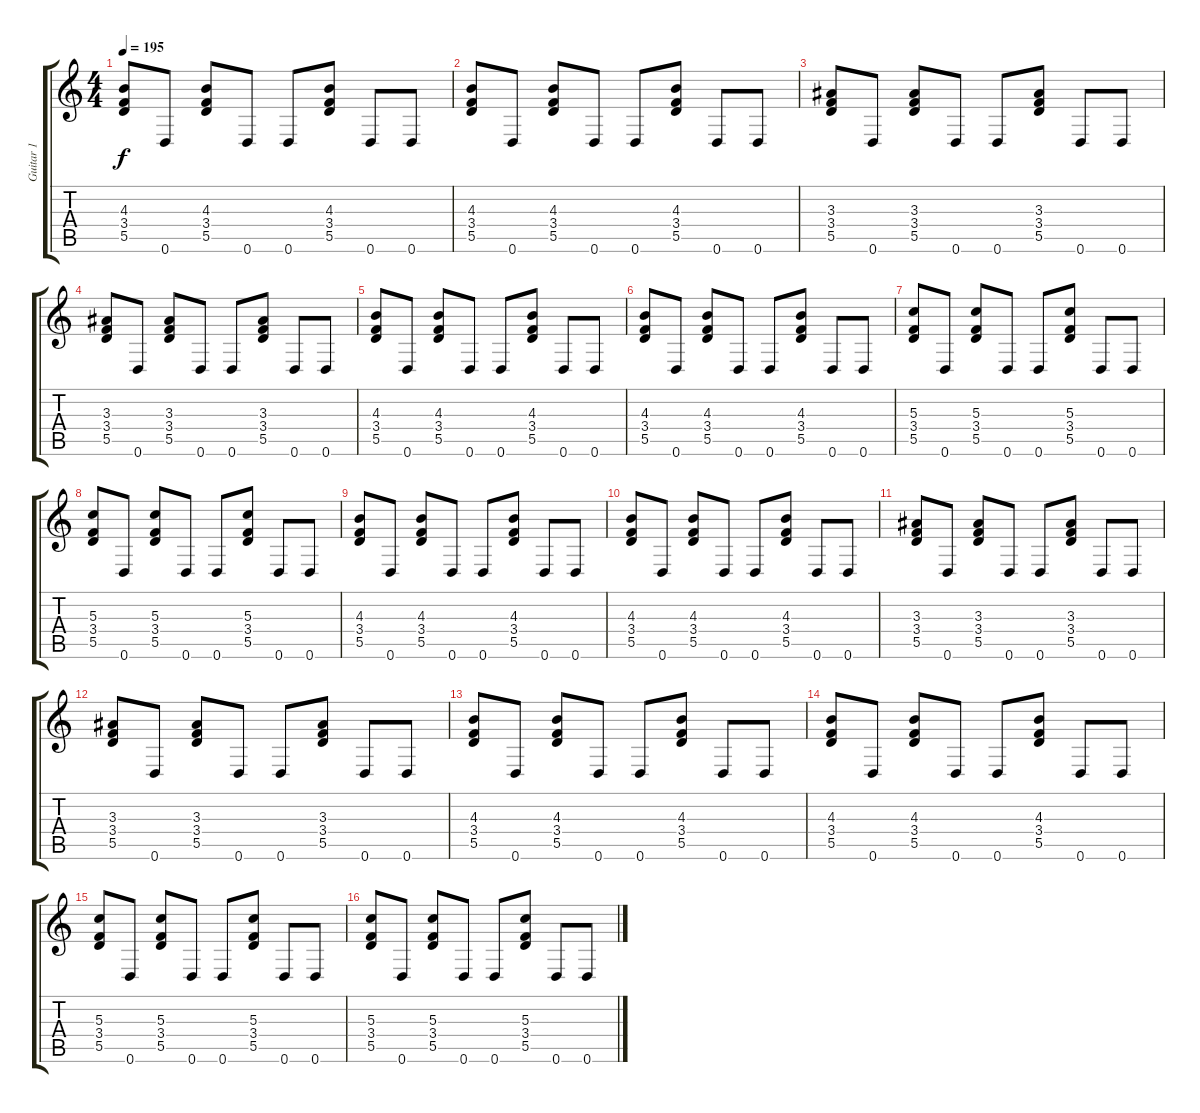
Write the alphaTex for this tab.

\track ("Guitar 1" "Guitar 1") {instrument distortionguitar}
\staff {score tabs}
\tuning (E4 B3 G3 D3 A2 D2) {hide}
\ts (4 4)
\tempo 195
\clef g2
\ks c
(4.3 3.4 5.5).8{dy f} 0.6.8 (4.3 3.4 5.5).8 0.6.8 0.6.8 (4.3 3.4 5.5).8 0.6.8 0.6.8 |
(4.3 3.4 5.5).8 0.6.8 (4.3 3.4 5.5).8 0.6.8 0.6.8 (4.3 3.4 5.5).8 0.6.8 0.6.8 |
(3.3 3.4 5.5).8 0.6.8 (3.3 3.4 5.5).8 0.6.8 0.6.8 (3.3 3.4 5.5).8 0.6.8 0.6.8 |
(3.3 3.4 5.5).8 0.6.8 (3.3 3.4 5.5).8 0.6.8 0.6.8 (3.3 3.4 5.5).8 0.6.8 0.6.8 |
(4.3 3.4 5.5).8 0.6.8 (4.3 3.4 5.5).8 0.6.8 0.6.8 (4.3 3.4 5.5).8 0.6.8 0.6.8 |
(4.3 3.4 5.5).8 0.6.8 (4.3 3.4 5.5).8 0.6.8 0.6.8 (4.3 3.4 5.5).8 0.6.8 0.6.8 |
(5.3 3.4 5.5).8 0.6.8 (5.3 3.4 5.5).8 0.6.8 0.6.8 (5.3 3.4 5.5).8 0.6.8 0.6.8 |
(5.3 3.4 5.5).8 0.6.8 (5.3 3.4 5.5).8 0.6.8 0.6.8 (5.3 3.4 5.5).8 0.6.8 0.6.8 |
(4.3 3.4 5.5).8 0.6.8 (4.3 3.4 5.5).8 0.6.8 0.6.8 (4.3 3.4 5.5).8 0.6.8 0.6.8 |
(4.3 3.4 5.5).8 0.6.8 (4.3 3.4 5.5).8 0.6.8 0.6.8 (4.3 3.4 5.5).8 0.6.8 0.6.8 |
(3.3 3.4 5.5).8 0.6.8 (3.3 3.4 5.5).8 0.6.8 0.6.8 (3.3 3.4 5.5).8 0.6.8 0.6.8 |
(3.3 3.4 5.5).8 0.6.8 (3.3 3.4 5.5).8 0.6.8 0.6.8 (3.3 3.4 5.5).8 0.6.8 0.6.8 |
(4.3 3.4 5.5).8 0.6.8 (4.3 3.4 5.5).8 0.6.8 0.6.8 (4.3 3.4 5.5).8 0.6.8 0.6.8 |
(4.3 3.4 5.5).8 0.6.8 (4.3 3.4 5.5).8 0.6.8 0.6.8 (4.3 3.4 5.5).8 0.6.8 0.6.8 |
(5.3 3.4 5.5).8 0.6.8 (5.3 3.4 5.5).8 0.6.8 0.6.8 (5.3 3.4 5.5).8 0.6.8 0.6.8 |
(5.3 3.4 5.5).8 0.6.8 (5.3 3.4 5.5).8 0.6.8 0.6.8 (5.3 3.4 5.5).8 0.6.8 0.6.8
